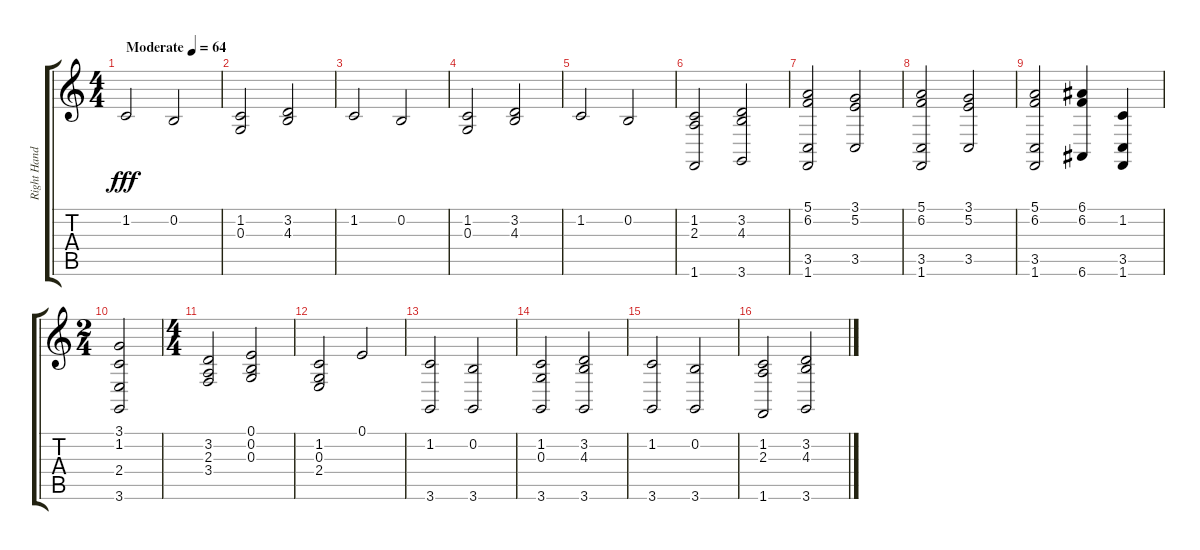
\track ("Right Hand" "Right Hand") {instrument stringensemble1}
\staff {score tabs}
\tuning (E4 B3 G3 D3 A2 E2) {hide}
\ts (4 4)
\tempo (64 "Moderate")
\clef g2
\ks c
1.2.2{dy fff instrument stringensemble1} 0.2.2 |
(1.2 0.3).2 (3.2 4.3).2 |
1.2.2 0.2.2 |
(1.2 0.3).2 (3.2 4.3).2 |
1.2.2 0.2.2 |
(1.2 2.3 1.6).2 (3.2 4.3 3.6).2 |
(5.1 6.2 3.5 1.6).2 (3.1 5.2 3.5).2 |
(5.1 6.2 3.5 1.6).2{volume 9} (3.1 5.2 3.5).2{volume 10} |
(5.1 6.2 3.5 1.6).2{volume 8} (6.1 6.2 6.6).4{volume 8} (1.2 3.5 1.6).4 |
\ts (2 4)
(3.1 1.2 2.4 3.6).2 |
\ts (4 4)
(3.2 2.3 3.4).2{volume 9} (0.1 0.2 0.3).2{volume 9} |
(1.2 0.3 2.4).2{volume 7} 0.1.2 |
(1.2 3.6).2 (0.2 3.6).2 |
(1.2 0.3 3.6).2 (3.2 4.3 3.6).2 |
(1.2 3.6).2 (0.2 3.6).2 |
(1.2 2.3 1.6).2 (3.2 4.3 3.6).2
